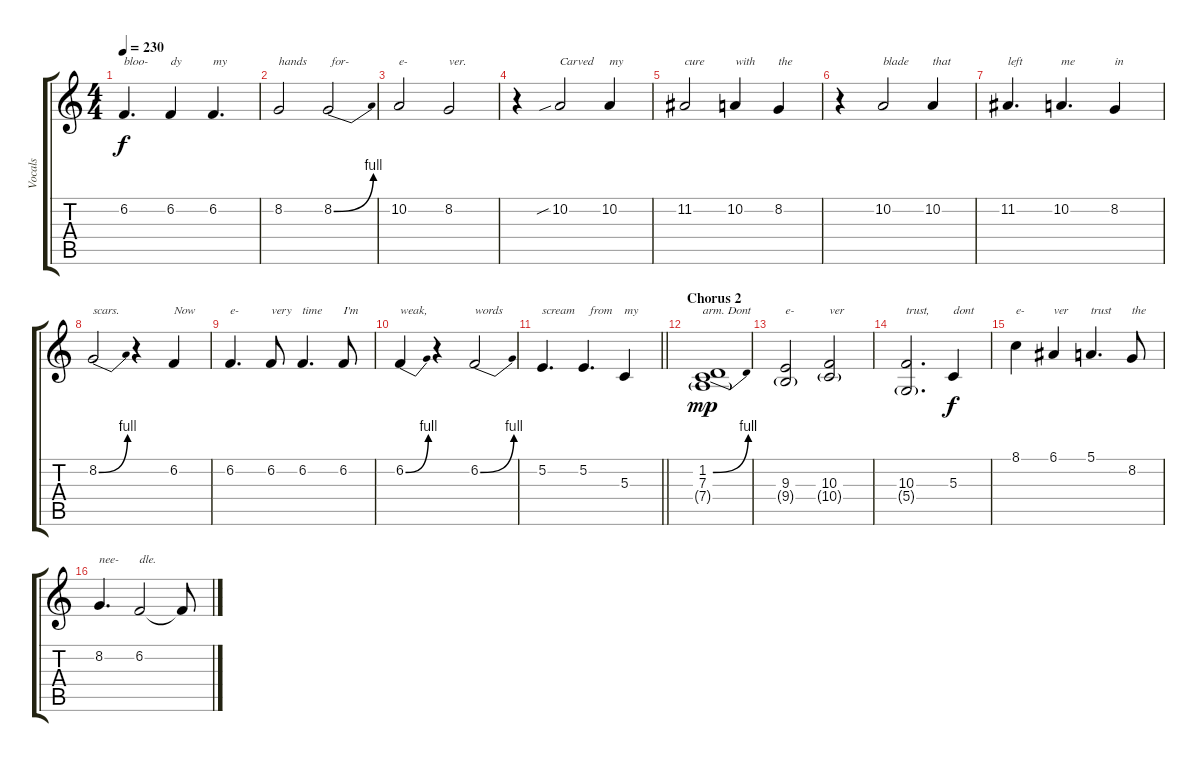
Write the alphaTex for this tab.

\track ("Vocals" "Vocals") {instrument lead2sawtooth}
\staff {score tabs}
\tuning (E4 B3 G3 D3 A2 E2) {hide}
\ts (4 4)
\tempo 230
\clef g2
\ks c
6.2.4{d txt "bloo-" dy f} 6.2.4{txt "dy"} 6.2.4{d txt "my"} |
8.2.2{txt "hands"} 8.2{be (bend 0 0 60 4)}.2{txt " for-"} |
10.2.2{txt "e-"} 8.2.2{txt "ver."} |
r.4 10.2{sib}.2{txt "Carved"} 10.2.4{txt "my"} |
11.2.2{txt "cure"} 10.2.4{txt "with"} 8.2.4{txt "the"} |
r.4 10.2.2{txt "blade"} 10.2.4{txt "that"} |
11.2.4{d txt "left"} 10.2.4{d txt "me"} 8.2.4{txt "in"} |
8.2{be (bend 0 0 60 4)}.2{txt "scars."} r.4 6.2.4{txt "Now"} |
6.2.4{d txt "e-"} 6.2.8{txt "very"} 6.2.4{d txt "time"} 6.2.8{txt "I'm"} |
6.2{be (bend 0 0 60 4)}.4{txt "weak,"} r.4 6.2{be (bend 0 0 60 4)}.2{txt "words"} |
\barLineRight lightlight
5.2.4{d txt "scream"} 5.2.4{d txt "  from"} 5.3.4{txt "my"} |
\section ("" "Chorus 2")
(1.2{be (bend 0 0 60 4)} 7.3 7.4{g}).1{txt "arm. Dont" dy mp} |
(9.3 9.4{g}).2{txt "e-"} (10.3 10.4{g}).2{txt "ver"} |
(10.3 5.4{g}).2{d txt "trust,"} 5.3.4{txt "dont" dy f} |
8.1.4{txt "e-"} 6.1.4{txt "ver"} 5.1.4{d txt "trust"} 8.2.8{txt "the"} |
8.2.4{d txt "nee-"} 6.2.2{txt "dle."} 6.2{t}.8
